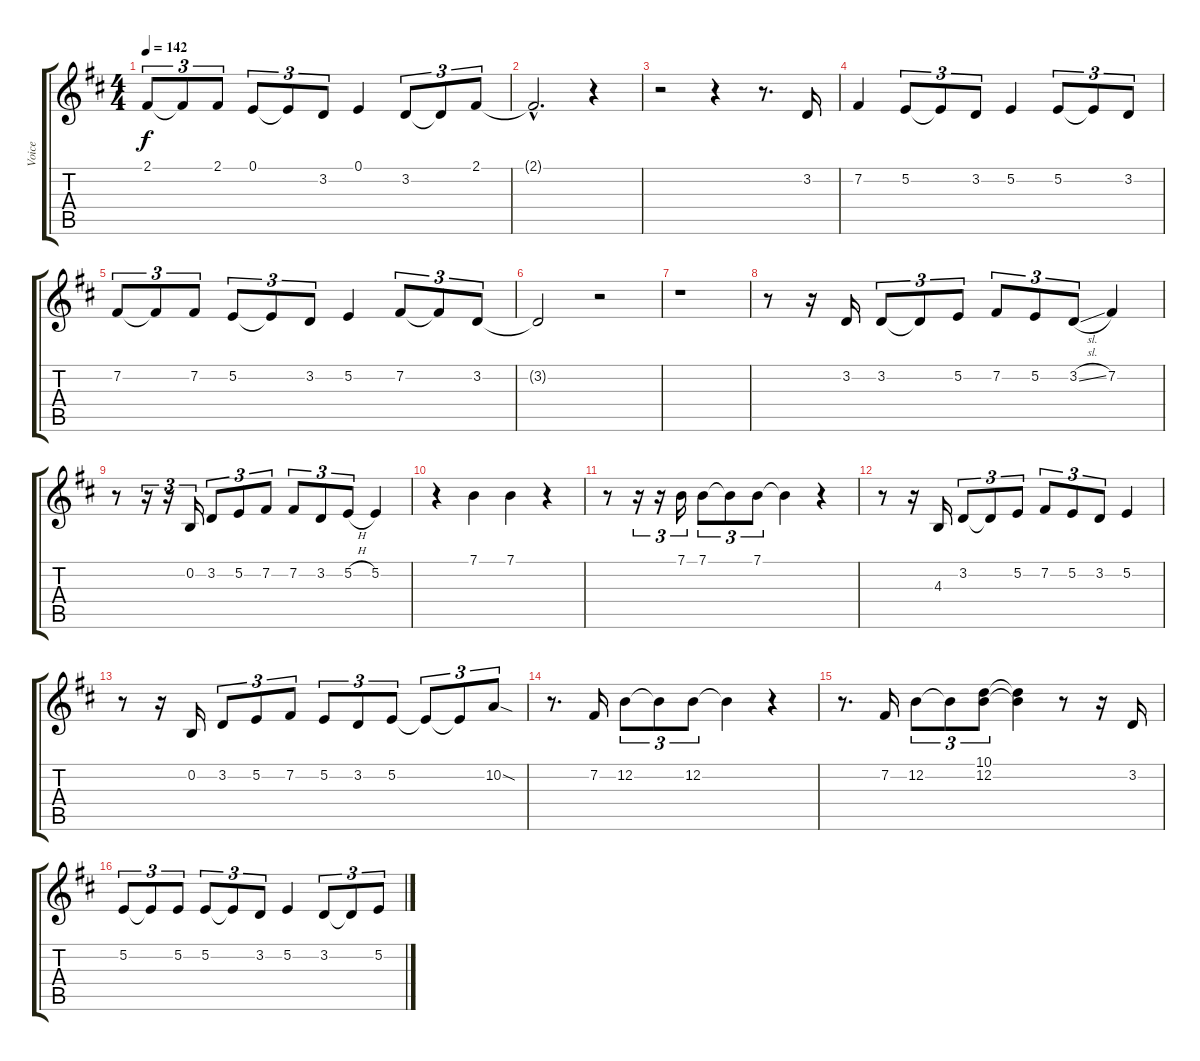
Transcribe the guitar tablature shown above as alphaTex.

\track ("Voice" "Voice") {instrument lead5charang}
\staff {score tabs}
\tuning (E4 B3 G3 D3 A2 E2) {hide}
\ts (4 4)
\tempo 142
\clef g2
\ks bminor
2.1.8{tu (3 2) dy f} 2.1{t}.8{tu (3 2)} 2.1.8{tu (3 2)} 0.1.8{tu (3 2)} 0.1{t}.8{tu (3 2)} 3.2.8{tu (3 2)} 0.1.4 3.2.8{tu (3 2)} 3.2{t}.8{tu (3 2)} 2.1.8{tu (3 2)} |
2.1{hac t}.2{d} r.4 |
r.2 r.4 r.8{d} 3.2.16 |
7.2.4 5.2.8{tu (3 2)} 5.2{t}.8{tu (3 2)} 3.2.8{tu (3 2)} 5.2.4 5.2.8{tu (3 2)} 5.2{t}.8{tu (3 2)} 3.2.8{tu (3 2)} |
7.2.8{tu (3 2)} 7.2{t}.8{tu (3 2)} 7.2.8{tu (3 2)} 5.2.8{tu (3 2)} 5.2{t}.8{tu (3 2)} 3.2.8{tu (3 2)} 5.2.4 7.2.8{tu (3 2)} 7.2{t}.8{tu (3 2)} 3.2.8{tu (3 2)} |
3.2{t}.2 r.2 |
r.1 |
r.8 r.16 3.2.16 3.2.8{tu (3 2)} 3.2{t}.8{tu (3 2)} 5.2.8{tu (3 2)} 7.2.8{tu (3 2)} 5.2.8{tu (3 2)} 3.2{sl}.8{tu (3 2)} 7.2.4 |
r.8 r.16{tu (3 2)} r.16{tu (3 2)} 0.2.16{tu (3 2)} 3.2.8{tu (3 2)} 5.2.8{tu (3 2)} 7.2.8{tu (3 2)} 7.2.8{tu (3 2)} 3.2.8{tu (3 2)} 5.2{h}.8{tu (3 2)} 5.2.4 |
r.4 7.1.4 7.1.4 r.4 |
r.8 r.16{tu (3 2)} r.16{tu (3 2)} 7.1.16{tu (3 2)} 7.1.8{tu (3 2)} 7.1{t}.8{tu (3 2)} 7.1.8{tu (3 2)} 7.1{t}.4 r.4 |
r.8 r.16 4.3.16 3.2.8{tu (3 2)} 3.2{t}.8{tu (3 2)} 5.2.8{tu (3 2)} 7.2.8{tu (3 2)} 5.2.8{tu (3 2)} 3.2.8{tu (3 2)} 5.2.4 |
r.8 r.16 0.2.16 3.2.8{tu (3 2)} 5.2.8{tu (3 2)} 7.2.8{tu (3 2)} 5.2.8{tu (3 2)} 3.2.8{tu (3 2)} 5.2.8{tu (3 2)} 5.2{t}.8{tu (3 2)} 5.2{t}.8{tu (3 2)} 10.2{sod}.8{tu (3 2)} |
r.8{d} 7.2.16 12.2.8{tu (3 2)} 12.2{t}.8{tu (3 2)} 12.2.8{tu (3 2)} 12.2{t}.4 r.4 |
r.8{d} 7.2.16 12.2.8{tu (3 2)} 12.2{t}.8{tu (3 2)} (10.1 12.2).8{tu (3 2)} (10.1{t} 12.2{t}).4 r.8 r.16 3.2.16 |
5.2.8{tu (3 2)} 5.2{t}.8{tu (3 2)} 5.2.8{tu (3 2)} 5.2.8{tu (3 2)} 5.2{t}.8{tu (3 2)} 3.2.8{tu (3 2)} 5.2.4 3.2.8{tu (3 2)} 3.2{t}.8{tu (3 2)} 5.2.8{tu (3 2)}
